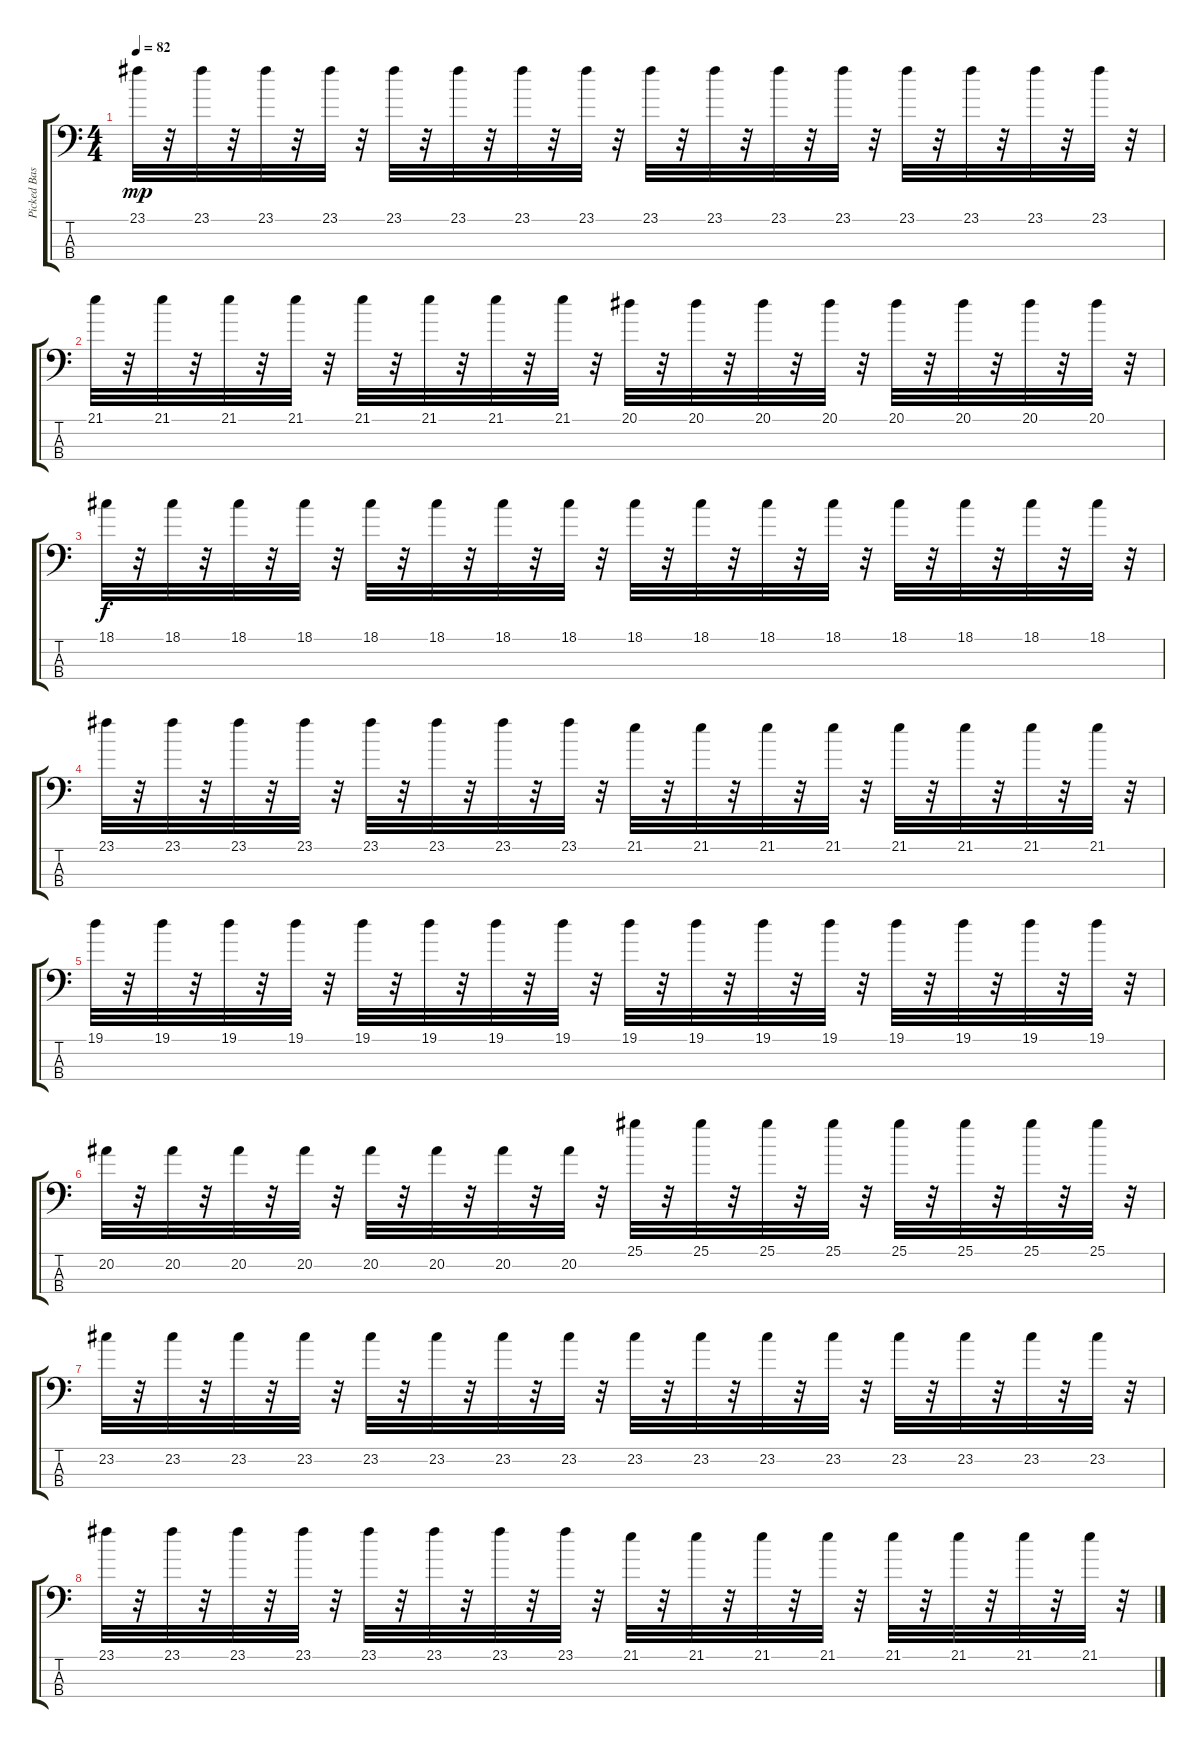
\track ("Picked Bass" "Picked Bas") {instrument electricbasspick}
\staff {score tabs}
\tuning (G2 D2 A1 E1) {hide}
\ts (4 4)
\tempo 82
\clef f4
\ks c
23.1.32{dy mp} r.32 23.1.32 r.32 23.1.32 r.32 23.1.32 r.32 23.1.32 r.32 23.1.32 r.32 23.1.32 r.32 23.1.32 r.32 23.1.32 r.32 23.1.32 r.32 23.1.32 r.32 23.1.32 r.32 23.1.32 r.32 23.1.32 r.32 23.1.32 r.32 23.1.32 r.32 |
21.1.32 r.32 21.1.32 r.32 21.1.32 r.32 21.1.32 r.32 21.1.32 r.32 21.1.32 r.32 21.1.32 r.32 21.1.32 r.32 20.1.32 r.32 20.1.32 r.32 20.1.32 r.32 20.1.32 r.32 20.1.32 r.32 20.1.32 r.32 20.1.32 r.32 20.1.32 r.32 |
18.1.32{dy f} r.32 18.1.32 r.32 18.1.32 r.32 18.1.32 r.32 18.1.32 r.32 18.1.32 r.32 18.1.32 r.32 18.1.32 r.32 18.1.32 r.32 18.1.32 r.32 18.1.32 r.32 18.1.32 r.32 18.1.32 r.32 18.1.32 r.32 18.1.32 r.32 18.1.32 r.32 |
23.1.32 r.32 23.1.32 r.32 23.1.32 r.32 23.1.32 r.32 23.1.32 r.32 23.1.32 r.32 23.1.32 r.32 23.1.32 r.32 21.1.32 r.32 21.1.32 r.32 21.1.32 r.32 21.1.32 r.32 21.1.32 r.32 21.1.32 r.32 21.1.32 r.32 21.1.32 r.32 |
19.1.32 r.32 19.1.32 r.32 19.1.32 r.32 19.1.32 r.32 19.1.32 r.32 19.1.32 r.32 19.1.32 r.32 19.1.32 r.32 19.1.32 r.32 19.1.32 r.32 19.1.32 r.32 19.1.32 r.32 19.1.32 r.32 19.1.32 r.32 19.1.32 r.32 19.1.32 r.32 |
20.2.32 r.32 20.2.32 r.32 20.2.32 r.32 20.2.32 r.32 20.2.32 r.32 20.2.32 r.32 20.2.32 r.32 20.2.32 r.32 25.1.32 r.32 25.1.32 r.32 25.1.32 r.32 25.1.32 r.32 25.1.32 r.32 25.1.32 r.32 25.1.32 r.32 25.1.32 r.32 |
23.2.32 r.32 23.2.32 r.32 23.2.32 r.32 23.2.32 r.32 23.2.32 r.32 23.2.32 r.32 23.2.32 r.32 23.2.32 r.32 23.2.32 r.32 23.2.32 r.32 23.2.32 r.32 23.2.32 r.32 23.2.32 r.32 23.2.32 r.32 23.2.32 r.32 23.2.32 r.32 |
23.1.32 r.32 23.1.32 r.32 23.1.32 r.32 23.1.32 r.32 23.1.32 r.32 23.1.32 r.32 23.1.32 r.32 23.1.32 r.32 21.1.32 r.32 21.1.32 r.32 21.1.32 r.32 21.1.32 r.32 21.1.32 r.32 21.1.32 r.32 21.1.32 r.32 21.1.32 r.32
